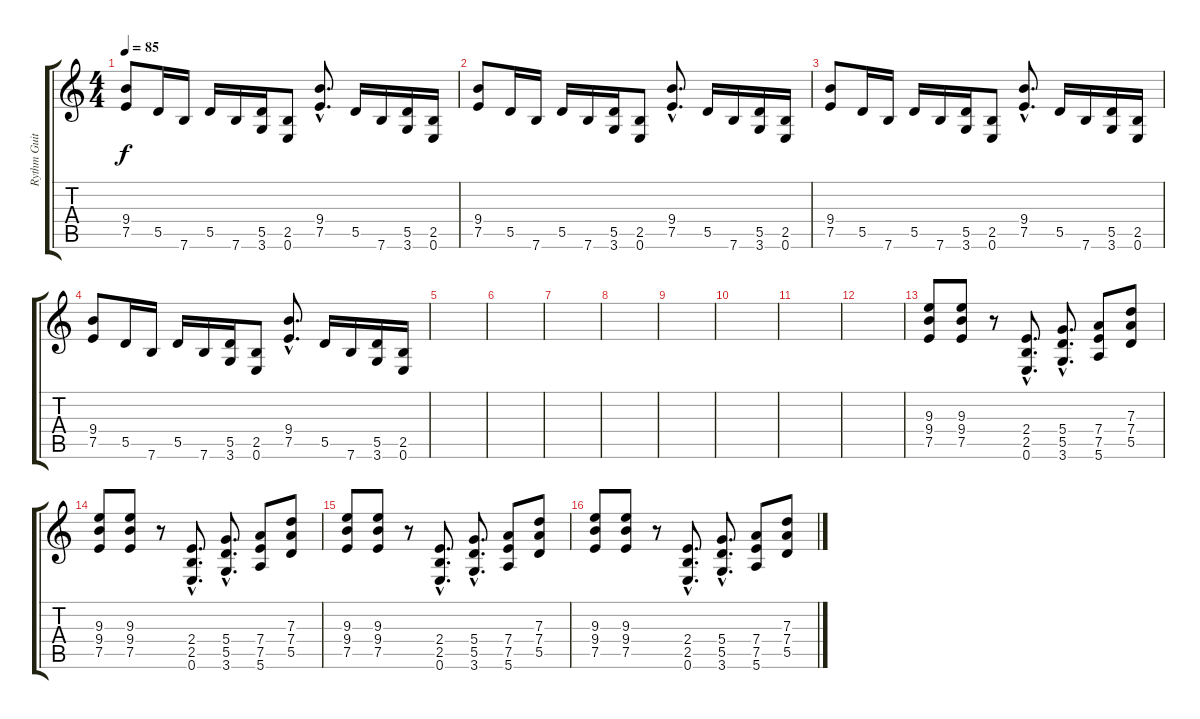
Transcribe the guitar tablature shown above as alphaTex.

\track ("Rythm Guitar" "Rythm Guit") {instrument distortionguitar}
\staff {score tabs}
\tuning (E4 B3 G3 D3 A2 E2) {hide}
\ts (4 4)
\tempo 85
\clef g2
\ks c
(9.4 7.5).8{dy f} 5.5.16 7.6.16 5.5.16 7.6.16 (5.5 3.6).16 (2.5 0.6).8 (9.4{hac} 7.5{hac}).8{d} 5.5.16 7.6.16 (5.5 3.6).16 (2.5 0.6).16 |
(9.4 7.5).8 5.5.16 7.6.16 5.5.16 7.6.16 (5.5 3.6).16 (2.5 0.6).8 (9.4{hac} 7.5{hac}).8{d} 5.5.16 7.6.16 (5.5 3.6).16 (2.5 0.6).16 |
(9.4 7.5).8 5.5.16 7.6.16 5.5.16 7.6.16 (5.5 3.6).16 (2.5 0.6).8 (9.4{hac} 7.5{hac}).8{d} 5.5.16 7.6.16 (5.5 3.6).16 (2.5 0.6).16 |
(9.4 7.5).8 5.5.16 7.6.16 5.5.16 7.6.16 (5.5 3.6).16 (2.5 0.6).8 (9.4{hac} 7.5{hac}).8{d} 5.5.16 7.6.16 (5.5 3.6).16 (2.5 0.6).16 |
|
|
|
|
|
|
|
|
(9.3 9.4 7.5).8 (9.3 9.4 7.5).8 r.8 (2.4{hac} 2.5{hac} 0.6{hac}).8{d} (5.4{hac} 5.5{hac} 3.6{hac}).8{d} (7.4 7.5 5.6).8 (7.3 7.4 5.5).8 |
(9.3 9.4 7.5).8 (9.3 9.4 7.5).8 r.8 (2.4{hac} 2.5{hac} 0.6{hac}).8{d} (5.4{hac} 5.5{hac} 3.6{hac}).8{d} (7.4 7.5 5.6).8 (7.3 7.4 5.5).8 |
(9.3 9.4 7.5).8 (9.3 9.4 7.5).8 r.8 (2.4{hac} 2.5{hac} 0.6{hac}).8{d} (5.4{hac} 5.5{hac} 3.6{hac}).8{d} (7.4 7.5 5.6).8 (7.3 7.4 5.5).8 |
(9.3 9.4 7.5).8 (9.3 9.4 7.5).8 r.8 (2.4{hac} 2.5{hac} 0.6{hac}).8{d} (5.4{hac} 5.5{hac} 3.6{hac}).8{d} (7.4 7.5 5.6).8 (7.3 7.4 5.5).8
